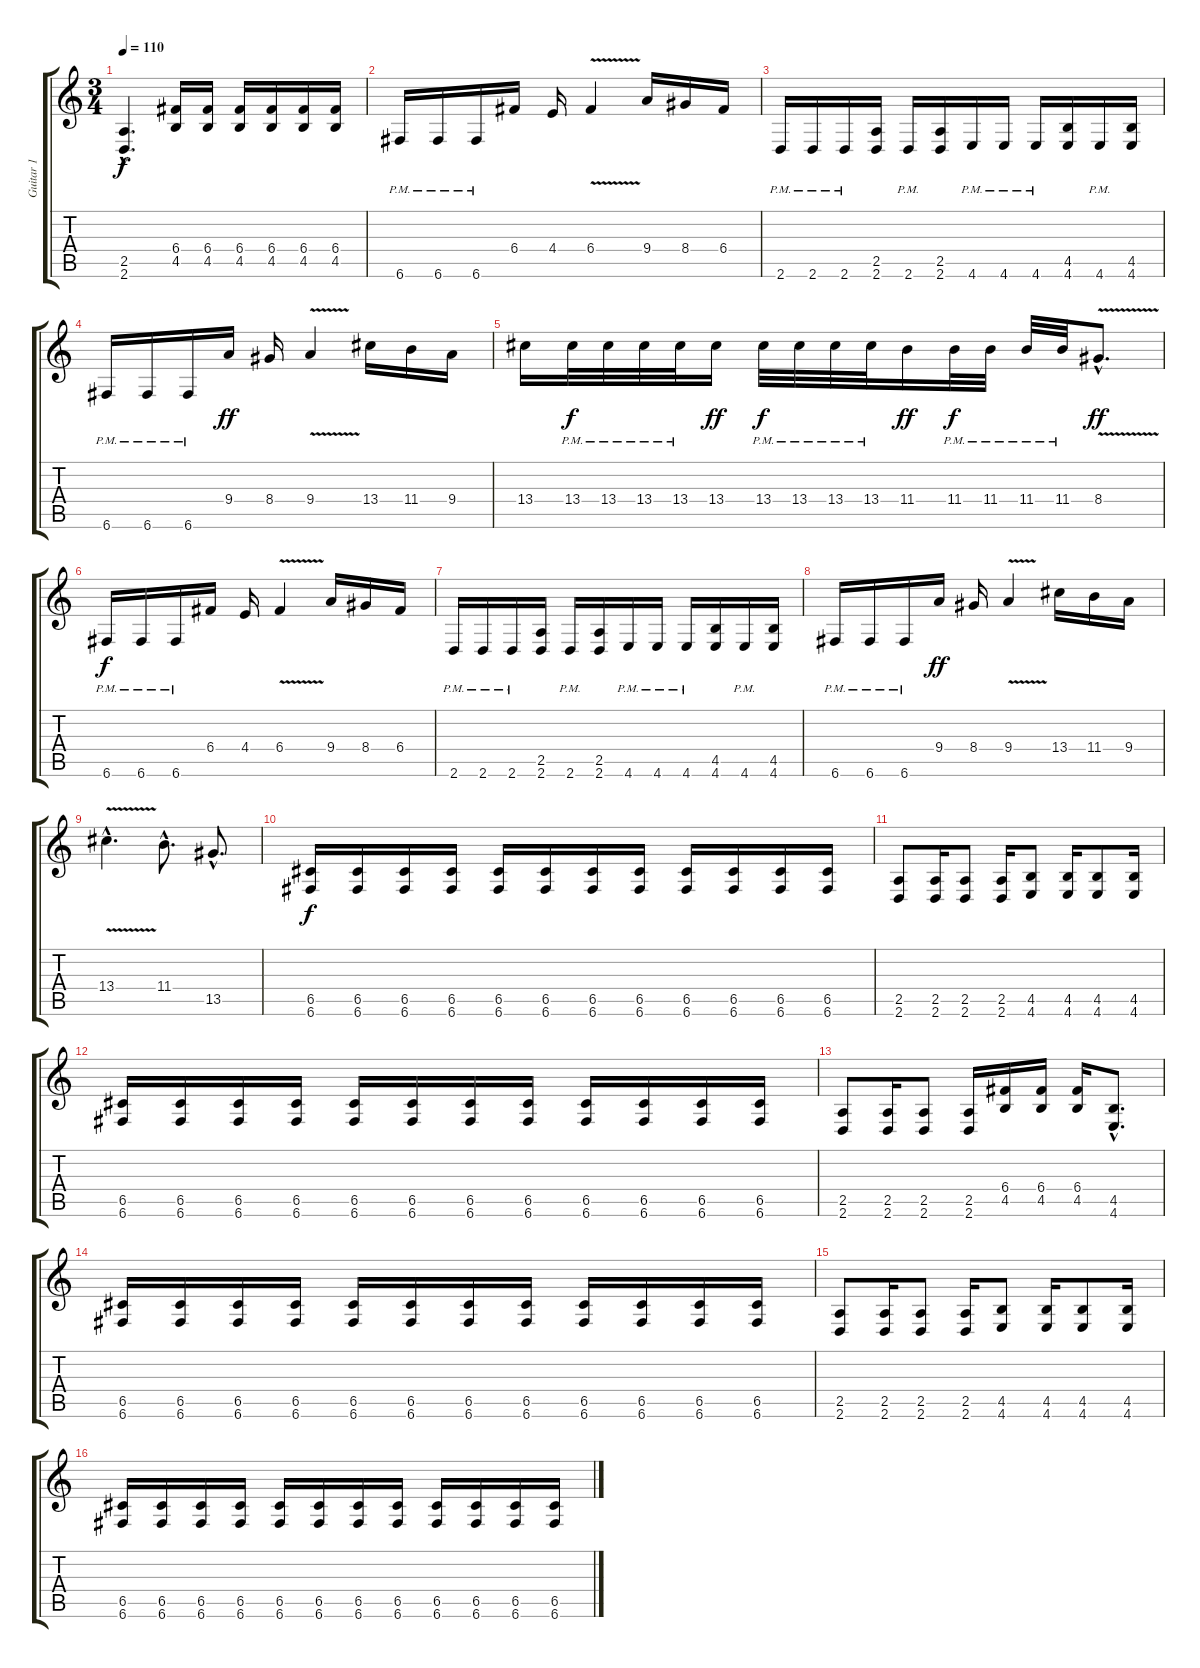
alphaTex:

\track ("Guitar 1" "Guitar 1") {instrument distortionguitar}
\staff {score tabs}
\tuning (D4 A3 F3 C3 G2 C2) {hide}
\ts (3 4)
\tempo 110
\clef g2
\ks c
(2.5{hac} 2.6{hac}).4{d dy f} (6.4 4.5).16 (6.4 4.5).16 (6.4 4.5).16 (6.4 4.5).16 (6.4 4.5).16 (6.4 4.5).16 |
6.6{pm}.16 6.6{pm}.16 6.6{pm}.16 6.4.16 4.4.16 6.4{v}.4 9.4.16 8.4.16 6.4.16 |
2.6{pm}.16 2.6{pm}.16 2.6{pm}.16 (2.5 2.6).16 2.6{pm}.16 (2.5 2.6).16 4.6{pm}.16 4.6{pm}.16 4.6{pm}.16 (4.5 4.6).16 4.6{pm}.16 (4.5 4.6).16 |
6.6{pm}.16 6.6{pm}.16 6.6{pm}.16 9.4.16{dy ff} 8.4.16 9.4{v}.4 13.4.16 11.4.16 9.4.16 |
13.4.16 13.4{pm}.32{dy f} 13.4{pm}.32 13.4{pm}.32 13.4{pm}.32 13.4.16{dy ff} 13.4{pm}.32{dy f} 13.4{pm}.32 13.4{pm}.32 13.4{pm}.32 11.4.16{dy ff} 11.4{pm}.32{dy f} 11.4{pm}.32 11.4{pm}.32 11.4{pm}.32 8.4{v hac}.8{d dy ff} |
6.6{pm}.16{dy f} 6.6{pm}.16 6.6{pm}.16 6.4.16 4.4.16 6.4{v}.4 9.4.16 8.4.16 6.4.16 |
2.6{pm}.16 2.6{pm}.16 2.6{pm}.16 (2.5 2.6).16 2.6{pm}.16 (2.5 2.6).16 4.6{pm}.16 4.6{pm}.16 4.6{pm}.16 (4.5 4.6).16 4.6{pm}.16 (4.5 4.6).16 |
6.6{pm}.16 6.6{pm}.16 6.6{pm}.16 9.4.16{dy ff} 8.4.16 9.4{v}.4 13.4.16 11.4.16 9.4.16 |
13.4{v hac}.4{d} 11.4{hac}.8{d} 13.5{hac}.8{d} |
(6.5 6.6).16{dy f} (6.5 6.6).16 (6.5 6.6).16 (6.5 6.6).16 (6.5 6.6).16 (6.5 6.6).16 (6.5 6.6).16 (6.5 6.6).16 (6.5 6.6).16 (6.5 6.6).16 (6.5 6.6).16 (6.5 6.6).16 |
(2.5 2.6).8 (2.5 2.6).16 (2.5 2.6).8 (2.5 2.6).16 (4.5 4.6).8 (4.5 4.6).16 (4.5 4.6).8 (4.5 4.6).16 |
(6.5 6.6).16 (6.5 6.6).16 (6.5 6.6).16 (6.5 6.6).16 (6.5 6.6).16 (6.5 6.6).16 (6.5 6.6).16 (6.5 6.6).16 (6.5 6.6).16 (6.5 6.6).16 (6.5 6.6).16 (6.5 6.6).16 |
(2.5 2.6).8 (2.5 2.6).16 (2.5 2.6).8 (2.5 2.6).16 (6.4 4.5).16 (6.4 4.5).16 (6.4 4.5).16 (4.5{hac} 4.6{hac}).8{d} |
(6.5 6.6).16 (6.5 6.6).16 (6.5 6.6).16 (6.5 6.6).16 (6.5 6.6).16 (6.5 6.6).16 (6.5 6.6).16 (6.5 6.6).16 (6.5 6.6).16 (6.5 6.6).16 (6.5 6.6).16 (6.5 6.6).16 |
(2.5 2.6).8 (2.5 2.6).16 (2.5 2.6).8 (2.5 2.6).16 (4.5 4.6).8 (4.5 4.6).16 (4.5 4.6).8 (4.5 4.6).16 |
(6.5 6.6).16 (6.5 6.6).16 (6.5 6.6).16 (6.5 6.6).16 (6.5 6.6).16 (6.5 6.6).16 (6.5 6.6).16 (6.5 6.6).16 (6.5 6.6).16 (6.5 6.6).16 (6.5 6.6).16 (6.5 6.6).16
